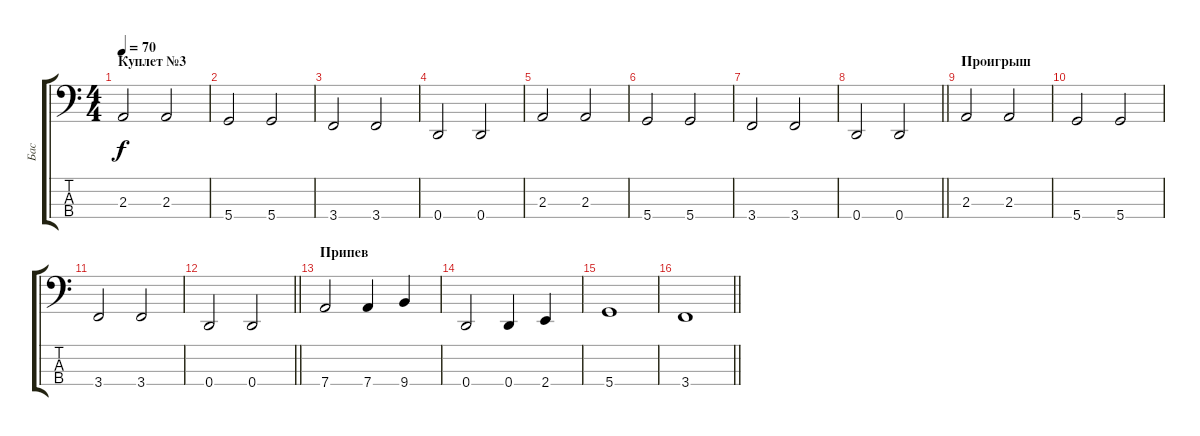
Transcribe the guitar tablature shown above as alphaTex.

\track ("Бас" "Бас") {instrument electricbassfinger}
\staff {score tabs}
\tuning (F2 C2 G1 D1) {hide}
\ts (4 4)
\section ("" "Куплет №3")
\tempo 70
\clef f4
\ks c
2.3.2{dy f} 2.3.2 |
5.4.2 5.4.2 |
3.4.2 3.4.2 |
0.4.2 0.4.2 |
2.3.2 2.3.2 |
5.4.2 5.4.2 |
3.4.2 3.4.2 |
\barLineRight lightlight
0.4.2 0.4.2 |
\section ("" "Проигрыш")
2.3.2 2.3.2 |
5.4.2 5.4.2 |
3.4.2 3.4.2 |
\barLineRight lightlight
0.4.2 0.4.2 |
\section ("" "Припев")
7.4.2 7.4.4 9.4.4 |
0.4.2 0.4.4 2.4.4 |
5.4.1 |
\barLineRight lightlight
3.4.1
